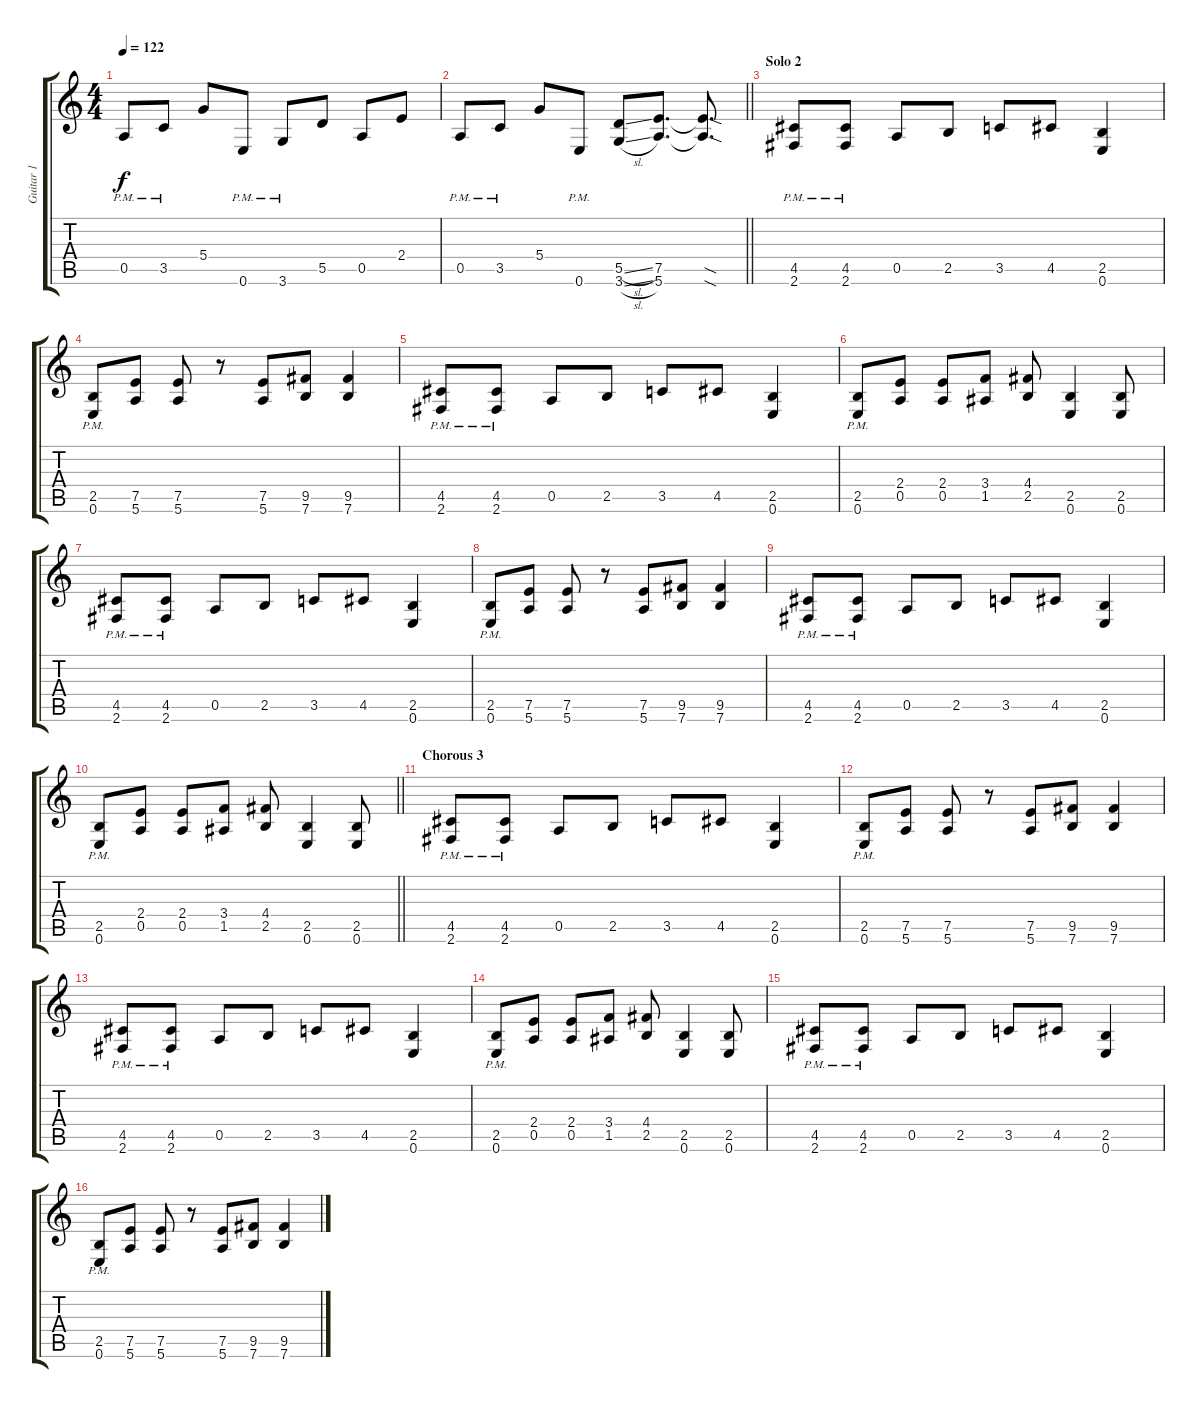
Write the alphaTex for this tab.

\track ("Guitar 1" "Guitar 1") {instrument distortionguitar}
\staff {score tabs}
\tuning (E4 B3 G3 D3 A2 E2) {hide}
\ts (4 4)
\tempo 122
\clef g2
\ks c
0.5{pm}.8{dy f volume 8 balance 5} 3.5{pm}.8 5.4.8 0.6{pm}.8 3.6{pm}.8 5.5.8 0.5.8 2.4.8 |
\barLineRight lightlight
0.5{pm}.8 3.5{pm}.8 5.4.8 0.6{pm}.8 (5.5{sl} 3.6{sl}).8 (7.5 5.6).8{d} (7.5{sod t} 5.6{sod t}).8{d} |
\section ("" "Solo 2")
(4.5{pm} 2.6{pm}).8{volume 5 balance 1} (4.5{pm} 2.6{pm}).8 0.5.8 2.5.8 3.5.8 4.5.8 (2.5 0.6).4 |
(2.5{pm} 0.6{pm}).8 (7.5 5.6).8 (7.5 5.6).8 r.8 (7.5 5.6).8 (9.5 7.6).8 (9.5 7.6).4 |
(4.5{pm} 2.6{pm}).8 (4.5{pm} 2.6{pm}).8 0.5.8 2.5.8 3.5.8 4.5.8 (2.5 0.6).4 |
(2.5{pm} 0.6{pm}).8 (2.4 0.5).8 (2.4 0.5).8 (3.4 1.5).8 (4.4 2.5).8 (2.5 0.6).4 (2.5 0.6).8 |
(4.5{pm} 2.6{pm}).8 (4.5{pm} 2.6{pm}).8 0.5.8 2.5.8 3.5.8 4.5.8 (2.5 0.6).4 |
(2.5{pm} 0.6{pm}).8 (7.5 5.6).8 (7.5 5.6).8 r.8 (7.5 5.6).8 (9.5 7.6).8 (9.5 7.6).4 |
(4.5{pm} 2.6{pm}).8 (4.5{pm} 2.6{pm}).8 0.5.8 2.5.8 3.5.8 4.5.8 (2.5 0.6).4 |
\barLineRight lightlight
(2.5{pm} 0.6{pm}).8 (2.4 0.5).8 (2.4 0.5).8 (3.4 1.5).8 (4.4 2.5).8 (2.5 0.6).4 (2.5 0.6).8 |
\section ("" "Chorous 3")
(4.5{pm} 2.6{pm}).8{volume 6} (4.5{pm} 2.6{pm}).8 0.5.8 2.5.8 3.5.8 4.5.8 (2.5 0.6).4 |
(2.5{pm} 0.6{pm}).8 (7.5 5.6).8 (7.5 5.6).8 r.8 (7.5 5.6).8 (9.5 7.6).8 (9.5 7.6).4 |
(4.5{pm} 2.6{pm}).8 (4.5{pm} 2.6{pm}).8 0.5.8 2.5.8 3.5.8 4.5.8 (2.5 0.6).4 |
(2.5{pm} 0.6{pm}).8 (2.4 0.5).8 (2.4 0.5).8 (3.4 1.5).8 (4.4 2.5).8 (2.5 0.6).4 (2.5 0.6).8 |
(4.5{pm} 2.6{pm}).8 (4.5{pm} 2.6{pm}).8 0.5.8 2.5.8 3.5.8 4.5.8 (2.5 0.6).4 |
(2.5{pm} 0.6{pm}).8 (7.5 5.6).8 (7.5 5.6).8 r.8 (7.5 5.6).8 (9.5 7.6).8 (9.5 7.6).4
